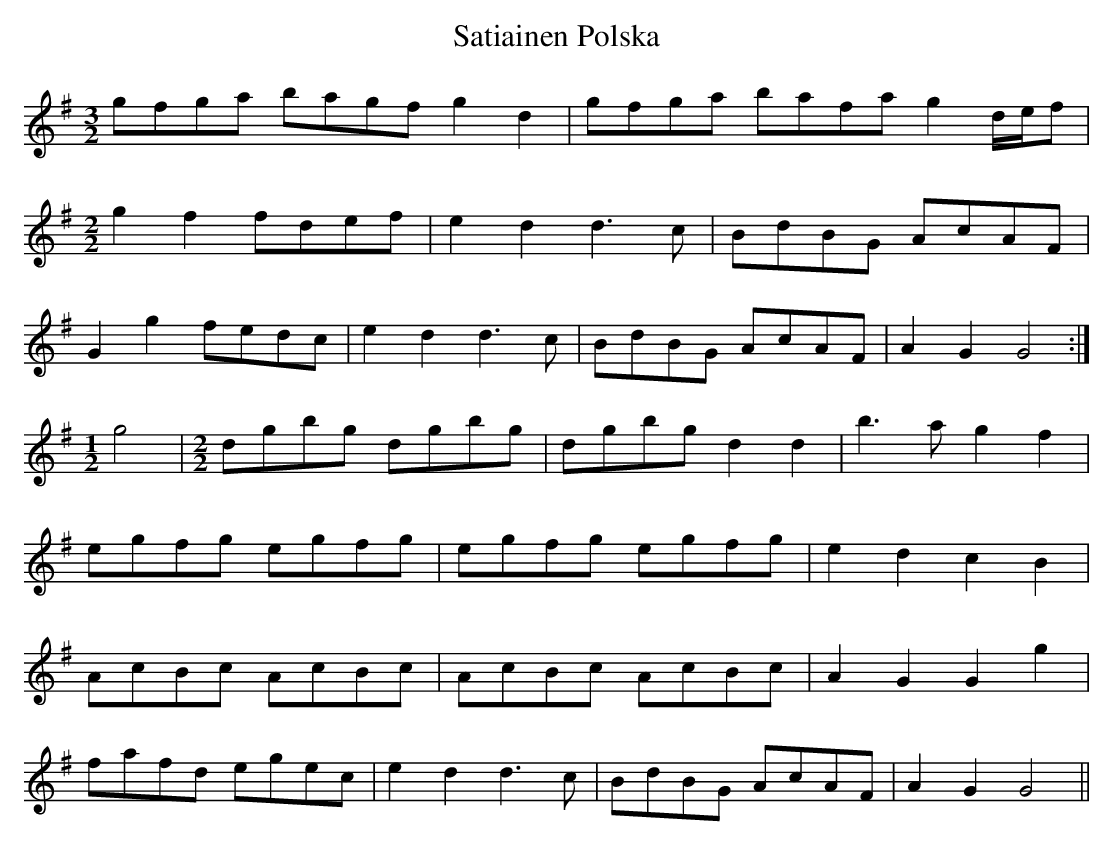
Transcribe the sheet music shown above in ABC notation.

X:1
T: Satiainen Polska
M: 3/2
L: 1/8
K: Gmaj
[M:3/2] gfga bagf g2 d2 | gfga bafa g2 d/e/f |
[M:2/2] g2 f2 fdef | e2 d2 d3 c | BdBG AcAF |
G2 g2 fedc | e2 d2 d3 c | BdBG AcAF | A2 G2 G4 :|
[M:1/2] g4 |[M:2/2] dgbg dgbg | dgbg d2 d2 | b3 a g2 f2 |
egfg egfg | egfg egfg | e2 d2 c2 B2 |
AcBc AcBc | AcBc AcBc | A2 G2 G2 g2 |
fafd egec | e2 d2 d3 c | BdBG AcAF | A2 G2 G4 ||
